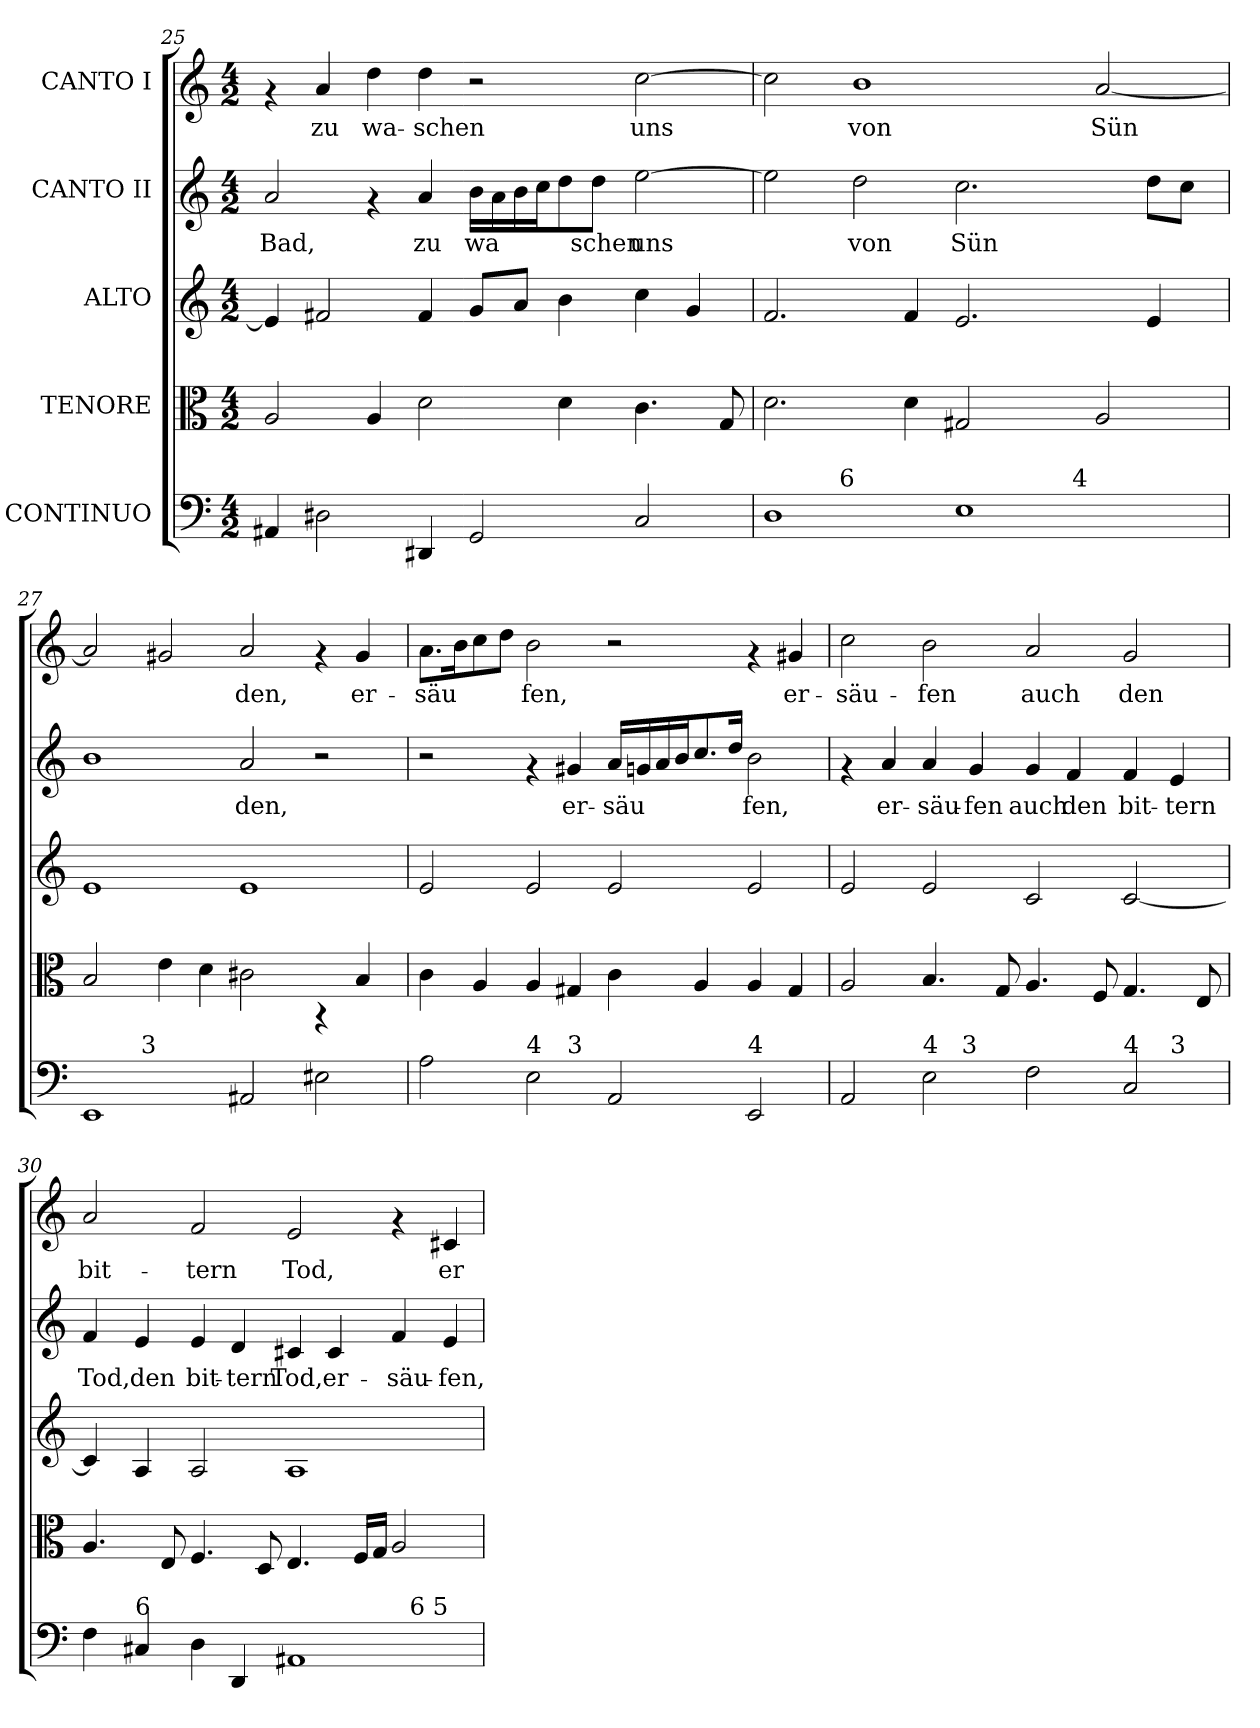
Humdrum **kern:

**kern	**kern	**kern	**kern	**text	**kern	**text
*part5	*part4	*part3	*part2	*part2	*part1	*part1
*staff5	*staff4	*staff3	*staff2	*staff2	*staff1	*staff1
*I"CONTINUO	*I"TENORE	*I"ALTO	*I"CANTO II	*	*I"CANTO I	*
*clefF4	*clefC3	*clefG2	*clefG2	*	*clefG2	*
*k[]	*k[]	*k[]	*k[]	*	*k[]	*
*C:	*C:	*C:	*C:	*	*C:	*
*M4/2	*M4/2	*M4/2	*M4/2	*	*M4/2	*
=25	=25	=25	=25	=25	=25	=25
!	!	!	!	!LO:LY:b:cj	!	!
4AA#/	2A/	4e/]	2a/	Bad,	4rf	.
!	!	!	!	!	!	!LO:LY:b:cj
2D#\	.	2f#X/	.	.	4a/	zu
!	!	!	!	!	!	!LO:LY:b:cj
.	4A/	.	4rf	.	4dd\	wa-
!	!	!	!	!LO:LY:b:cj	!	!LO:LY:b:cj
4DD#/	2d\	4f#/	4a/	zu	4dd\	-schen
!	!	!	!	!LO:LY:b:cj	!	!
2GG/	.	8g/L	16b\L	wa-	2r	.
!	!	!	!	!LO:LY:b:cj	!	!
.	.	.	16a\	--	.	.
!	!	!	!	!LO:LY:b:cj	!	!
.	.	8a/J	16b\	--	.	.
!	!	!	!	!LO:LY:b:cj	!	!
.	.	.	16cc\	--	.	.
!	!	!	!	!LO:LY:b:cj	!	!
.	4d\	4b\	8dd\	--	.	.
!	!	!	!	!LO:LY:b:cj	!	!
.	.	.	8dd\J	-schen	.	.
!	!	!	!	!LO:LY:b:cj	!	!LO:LY:b:cj
2C/	4.c\	4cc\	[>2ee\	uns	[>2cc\	uns
.	.	4g/	.	.	.	.
.	8G/	.	.	.	.	.
=26	=26	=26	=26	=26	=26	=26
!	!	!	!	!LO:LY:b:cj	!	!LO:LY:b:cj
*^	*	*	*	*	*	*
*	*^	*	*	*	*	*	*
1D	4...ryy	1ryy	2.d\	2.f/	2ee\]	.	2cc\]	.
!	!LO:TX:a:t=6	!	!	!	!	!	!	!
.	1ryy	.	.	.	.	.	.	.
!	!	!	!	!	!	!LO:LY:b:cj	!	!LO:LY:b:cj
.	.	.	.	.	2dd\	von	1b	von
.	.	.	4d\	4f/	.	.	.	.
!	!	!	!	!	!	!LO:LY:b:cj	!	!
1E	.	4ryy	2G#X/	2.e/	2.cc\	Sün-	.	.
.	.	8ryy	.	.	.	.	.	.
.	.	16ryy	.	.	.	.	.	.
.	.	64ryy	.	.	.	.	.	.
!	!	!LO:TX:a:t=4	!	!	!	!	!	!
.	.	2ryy	.	.	.	.	.	.
.	2ryy	.	.	.	.	.	.	.
!	!	!	!	!	!	!	!	!LO:LY:b:cj
.	.	.	2A/	.	.	.	[<2a/	Sün-
!	!	!	!	!	!	!LO:LY:b:cj	!	!
.	.	.	.	4e/	8dd\L	--	.	.
!	!	!	!	!	!	!LO:LY:b:cj	!	!
.	.	.	.	.	8cc\J	--	.	.
.	.	32.ryy	.	.	.	.	.	.
.	32ryy	.	.	.	.	.	.	.
!!LO:LB:g=z
=27	=27	=27	=27	=27	=27	=27	=27	=27
!	!	!	!	!	!	!LO:LY:b:cj	!	!LO:LY:b:cj
*	*v	*v	*	*	*	*	*	*
1EE>	4..ryy	2B/	1e	1b	--	2a/]	--
!	!LO:TX:a:t=3	!	!	!	!	!	!
.	1ryy	.	.	.	.	.	.
!	!	!	!	!	!	!	!LO:LY:b:cj
.	.	4e\	.	.	.	2g#X/	--
.	.	4d\	.	.	.	.	.
!	!	!	!	!	!LO:LY:b:cj	!	!LO:LY:b:cj
2AA#/	.	2c#X\	1e	2a/	-den,	2a/	-den,
.	2ryy	.	.	.	.	.	.
2E#\	.	4rAA	.	2r	.	4rf	.
!	!	!	!	!	!	!	!LO:LY:b:cj
.	.	4B/	.	.	.	4g#/	er-
.	16ryy	.	.	.	.	.	.
=28	=28	=28	=28	=28	=28	=28	=28
!	!	!	!	!	!	!	!LO:LY:b:cj
2A\	2.ryy	4c\	2e/	2r	.	8.a\L	-säu-
!	!	!	!	!	!	!	!LO:LY:b:cj
.	.	.	.	.	.	16b\	--
!	!	!	!	!	!	!	!LO:LY:b:cj
.	.	4A/	.	.	.	8cc\	--
!	!	!	!	!	!	!	!LO:LY:b:cj
.	.	.	.	.	.	8dd\J	--
!LO:TX:a:t=4	!	!	!	!	!	!	!
!	!	!	!	!	!	!	!LO:LY:b:cj
2E\	.	4A/	2e/	4rf	.	2b\	-fen,
!	!LO:TX:a:t=3	!	!	!	!	!	!
!	!	!	!	!	!LO:LY:b:cj	!	!
.	1ryy	4G#X/	.	4g#X/	er-	.	.
!	!	!	!	!	!LO:LY:b:cj	!	!
2AA/	.	4c\	2e/	16a/L	-säu-	2r	.
!	!	!	!	!	!LO:LY:b:cj	!	!
.	.	.	.	16gn/	--	.	.
!	!	!	!	!	!LO:LY:b:cj	!	!
.	.	.	.	16a/	--	.	.
!	!	!	!	!	!LO:LY:b:cj	!	!
.	.	.	.	16b/	--	.	.
!	!	!	!	!	!LO:LY:b:cj	!	!
.	.	4A/	.	8.cc/	--	.	.
!	!	!	!	!	!LO:LY:b:cj	!	!
.	.	.	.	16dd/J	--	.	.
!LO:TX:a:t=4	!	!	!	!	!	!	!
!	!	!	!	!	!LO:LY:b:cj	!	!
2EE/	.	4A/	2e/	2b\	-fen,	4rf	.
!	!	!	!	!	!	!	!LO:LY:b:cj
.	4ryy	4G#/	.	.	.	4g#X/	er-
=29	=29	=29	=29	=29	=29	=29	=29
!	!	!	!	!	!	!	!LO:LY:b:cj
*	*^	*	*	*	*	*	*
2AA/	2ryy	1..ryy	2A/	2e/	4rf	.	2cc\	-säu-
!	!	!	!	!	!	!LO:LY:b:cj	!	!
.	.	.	.	.	4a/	er-	.	.
!LO:TX:a:t=4	!	!	!	!	!	!	!	!
!	!	!	!	!	!	!LO:LY:b:cj	!	!LO:LY:b:cj
2E\	8...ryy	.	4.B/	2e/	4a/	-säu-	2b\	-fen
!	!LO:TX:a:t=3	!	!	!	!	!	!	!
.	1ryy	.	.	.	.	.	.	.
!	!	!	!	!	!	!LO:LY:b:cj	!	!
.	.	.	.	.	4g/	-fen	.	.
.	.	.	8G/	.	.	.	.	.
!	!	!	!	!	!	!LO:LY:b:cj	!	!LO:LY:b:cj
2F\	.	.	4.A/	2c/	4g/	auch	2a/	auch
!	!	!	!	!	!	!LO:LY:b:cj	!	!
.	.	.	.	.	4f/	den	.	.
.	.	.	8F/	.	.	.	.	.
!LO:TX:a:t=4	!	!	!	!	!	!	!	!
!	!	!	!	!	!	!LO:LY:b:cj	!	!LO:LY:b:cj
2C/	.	.	4.G/	[>2c/	4f/	bit-	2g/	den
.	4ryy	.	.	.	.	.	.	.
!	!	!LO:TX:a:t=3	!	!	!	!	!	!
!	!	!	!	!	!	!LO:LY:b:cj	!	!
.	.	4ryy	.	.	4e/	-tern	.	.
.	.	.	8E/	.	.	.	.	.
.	64ryy	.	.	.	.	.	.	.
!!LO:PB:g=z
=30	=30	=30	=30	=30	=30	=30	=30	=30
!	!	!	!	!	!	!LO:LY:b:cj	!	!LO:LY:b:cj
*	*v	*v	*	*	*	*	*	*
4F\	1ryy	4.A/	4c/]	4f/	Tod,	2a/	bit-
!LO:TX:a:t=6	!	!	!	!	!	!	!
!	!	!	!	!	!LO:LY:b:cj	!	!
4C#X/	.	.	4A/	4e/	den	.	.
.	.	8E/	.	.	.	.	.
!	!	!	!	!	!LO:LY:b:cj	!	!LO:LY:b:cj
4D\	.	4.F/	2A/	4e/	bit-	2f/	-tern
!	!	!	!	!	!LO:LY:b:cj	!	!
4DD/	.	.	.	4d/	-tern	.	.
.	.	8D/	.	.	.	.	.
!	!	!	!	!	!LO:LY:b:cj	!	!LO:LY:b:cj
1AA#	2ryy	4.E</	1A	4c#X/	Tod,	2e/	Tod,
!	!	!	!	!	!LO:LY:b:cj	!	!
.	.	.	.	4c#/	er-	.	.
.	.	16F/L	.	.	.	.	.
.	.	16G/J	.	.	.	.	.
!	!	!	!	!	!LO:LY:b:cj	!	!
.	16ryy	2A/	.	4f/	-säu-	4rf	.
!	!LO:TX:a:t=6 5	!	!	!	!	!	!
.	4..ryy	.	.	.	.	.	.
!	!	!	!	!	!LO:LY:b:cj	!	!LO:LY:b:cj
.	.	.	.	4e/	-fen,	4c#X/	er-
*v	*v	*	*	*	*	*	*
=	=	=	=	=	=	=
*-	*-	*-	*-	*-	*-	*-
